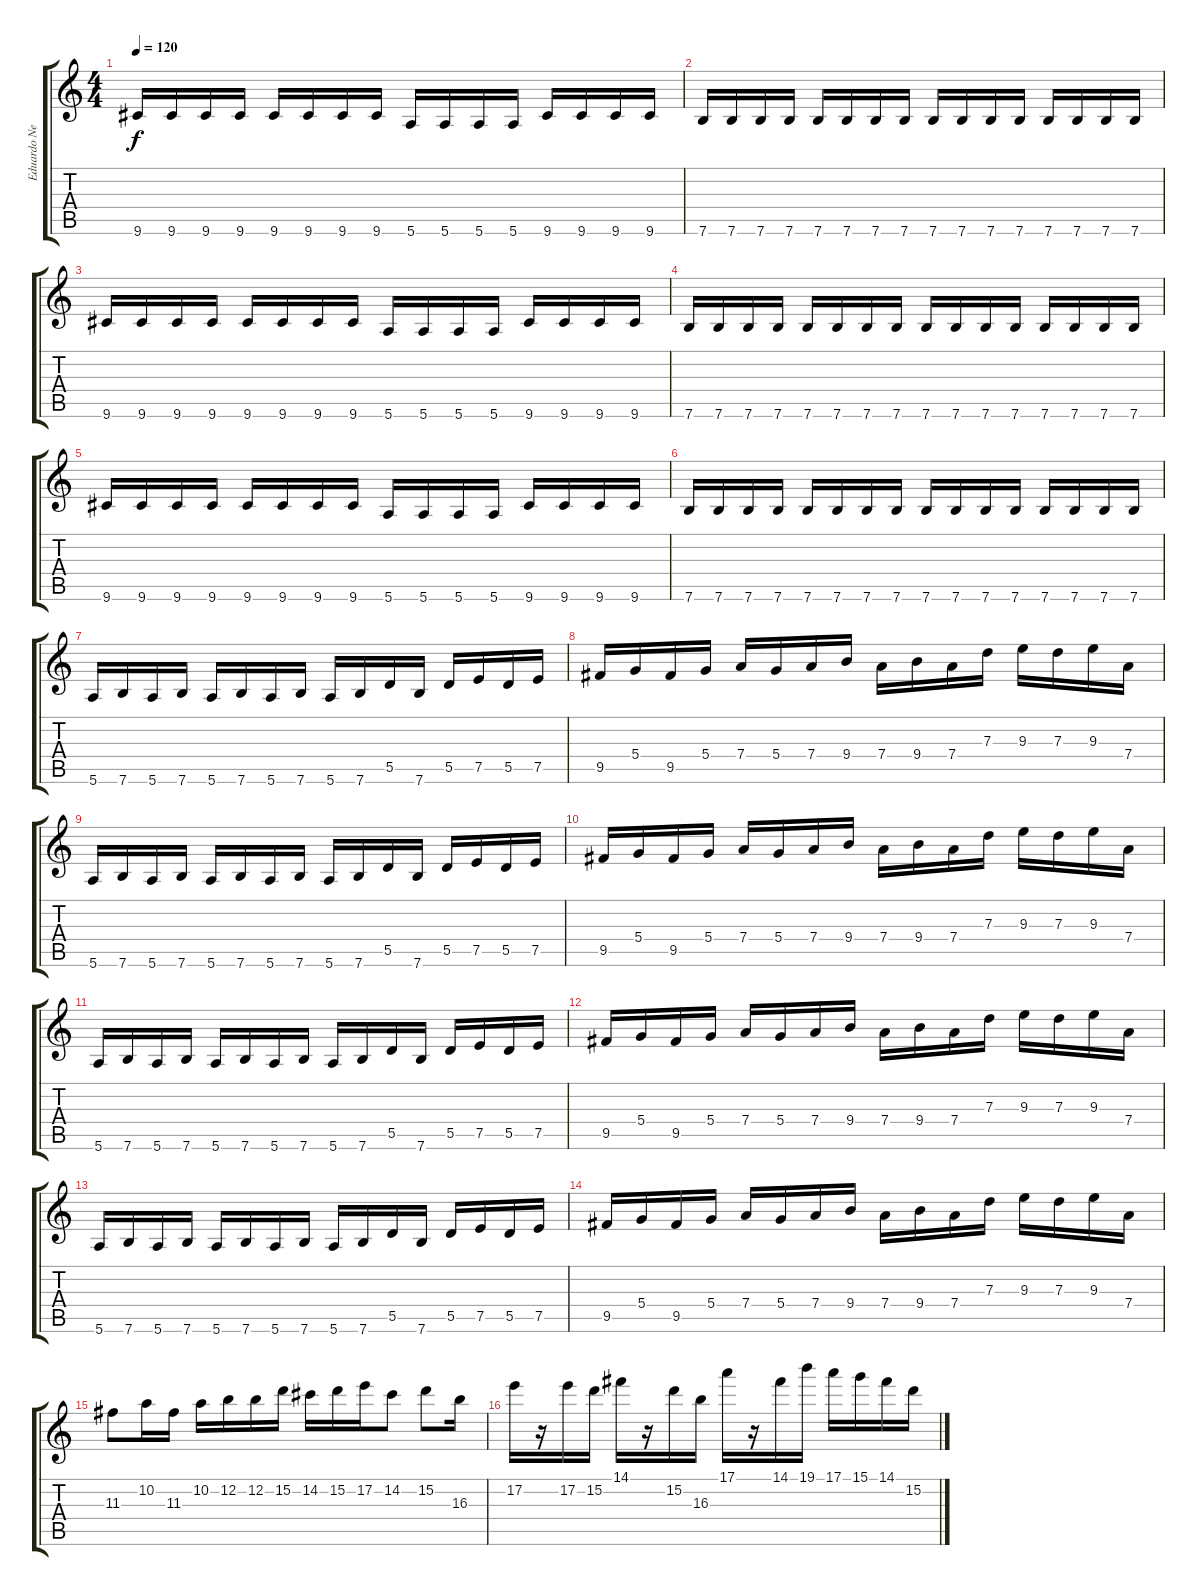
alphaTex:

\track ("Eduardo Neves (Guitar)" "Eduardo Ne") {instrument overdrivenguitar}
\staff {score tabs}
\tuning (E4 B3 G3 D3 A2 E2) {hide}
\ts (4 4)
\tempo 120
\clef g2
\ks c
9.6.16{dy f} 9.6.16 9.6.16 9.6.16 9.6.16 9.6.16 9.6.16 9.6.16 5.6.16 5.6.16 5.6.16 5.6.16 9.6.16 9.6.16 9.6.16 9.6.16 |
7.6.16 7.6.16 7.6.16 7.6.16 7.6.16 7.6.16 7.6.16 7.6.16 7.6.16 7.6.16 7.6.16 7.6.16 7.6.16 7.6.16 7.6.16 7.6.16 |
9.6.16 9.6.16 9.6.16 9.6.16 9.6.16 9.6.16 9.6.16 9.6.16 5.6.16 5.6.16 5.6.16 5.6.16 9.6.16 9.6.16 9.6.16 9.6.16 |
7.6.16 7.6.16 7.6.16 7.6.16 7.6.16 7.6.16 7.6.16 7.6.16 7.6.16 7.6.16 7.6.16 7.6.16 7.6.16 7.6.16 7.6.16 7.6.16 |
9.6.16 9.6.16 9.6.16 9.6.16 9.6.16 9.6.16 9.6.16 9.6.16 5.6.16 5.6.16 5.6.16 5.6.16 9.6.16 9.6.16 9.6.16 9.6.16 |
7.6.16 7.6.16 7.6.16 7.6.16 7.6.16 7.6.16 7.6.16 7.6.16 7.6.16 7.6.16 7.6.16 7.6.16 7.6.16 7.6.16 7.6.16 7.6.16 |
5.6.16 7.6.16 5.6.16 7.6.16 5.6.16 7.6.16 5.6.16 7.6.16 5.6.16 7.6.16 5.5.16 7.6.16 5.5.16 7.5.16 5.5.16 7.5.16 |
9.5.16 5.4.16 9.5.16 5.4.16 7.4.16 5.4.16 7.4.16 9.4.16 7.4.16 9.4.16 7.4.16 7.3.16 9.3.16 7.3.16 9.3.16 7.4.16 |
5.6.16 7.6.16 5.6.16 7.6.16 5.6.16 7.6.16 5.6.16 7.6.16 5.6.16 7.6.16 5.5.16 7.6.16 5.5.16 7.5.16 5.5.16 7.5.16 |
9.5.16 5.4.16 9.5.16 5.4.16 7.4.16 5.4.16 7.4.16 9.4.16 7.4.16 9.4.16 7.4.16 7.3.16 9.3.16 7.3.16 9.3.16 7.4.16 |
5.6.16 7.6.16 5.6.16 7.6.16 5.6.16 7.6.16 5.6.16 7.6.16 5.6.16 7.6.16 5.5.16 7.6.16 5.5.16 7.5.16 5.5.16 7.5.16 |
9.5.16 5.4.16 9.5.16 5.4.16 7.4.16 5.4.16 7.4.16 9.4.16 7.4.16 9.4.16 7.4.16 7.3.16 9.3.16 7.3.16 9.3.16 7.4.16 |
5.6.16 7.6.16 5.6.16 7.6.16 5.6.16 7.6.16 5.6.16 7.6.16 5.6.16 7.6.16 5.5.16 7.6.16 5.5.16 7.5.16 5.5.16 7.5.16 |
9.5.16 5.4.16 9.5.16 5.4.16 7.4.16 5.4.16 7.4.16 9.4.16 7.4.16 9.4.16 7.4.16 7.3.16 9.3.16 7.3.16 9.3.16 7.4.16 |
11.3.8 10.2.16 11.3.16 10.2.16 12.2.16 12.2.16 15.2.16 14.2.16 15.2.16 17.2.16 14.2.8 15.2.8 16.3.16 |
17.2.16 r.16 17.2.16 15.2.16 14.1.16 r.16 15.2.16 16.3.16 17.1.16 r.16 14.1.16 19.1.16 17.1.16 15.1.16 14.1.16 15.2.16
